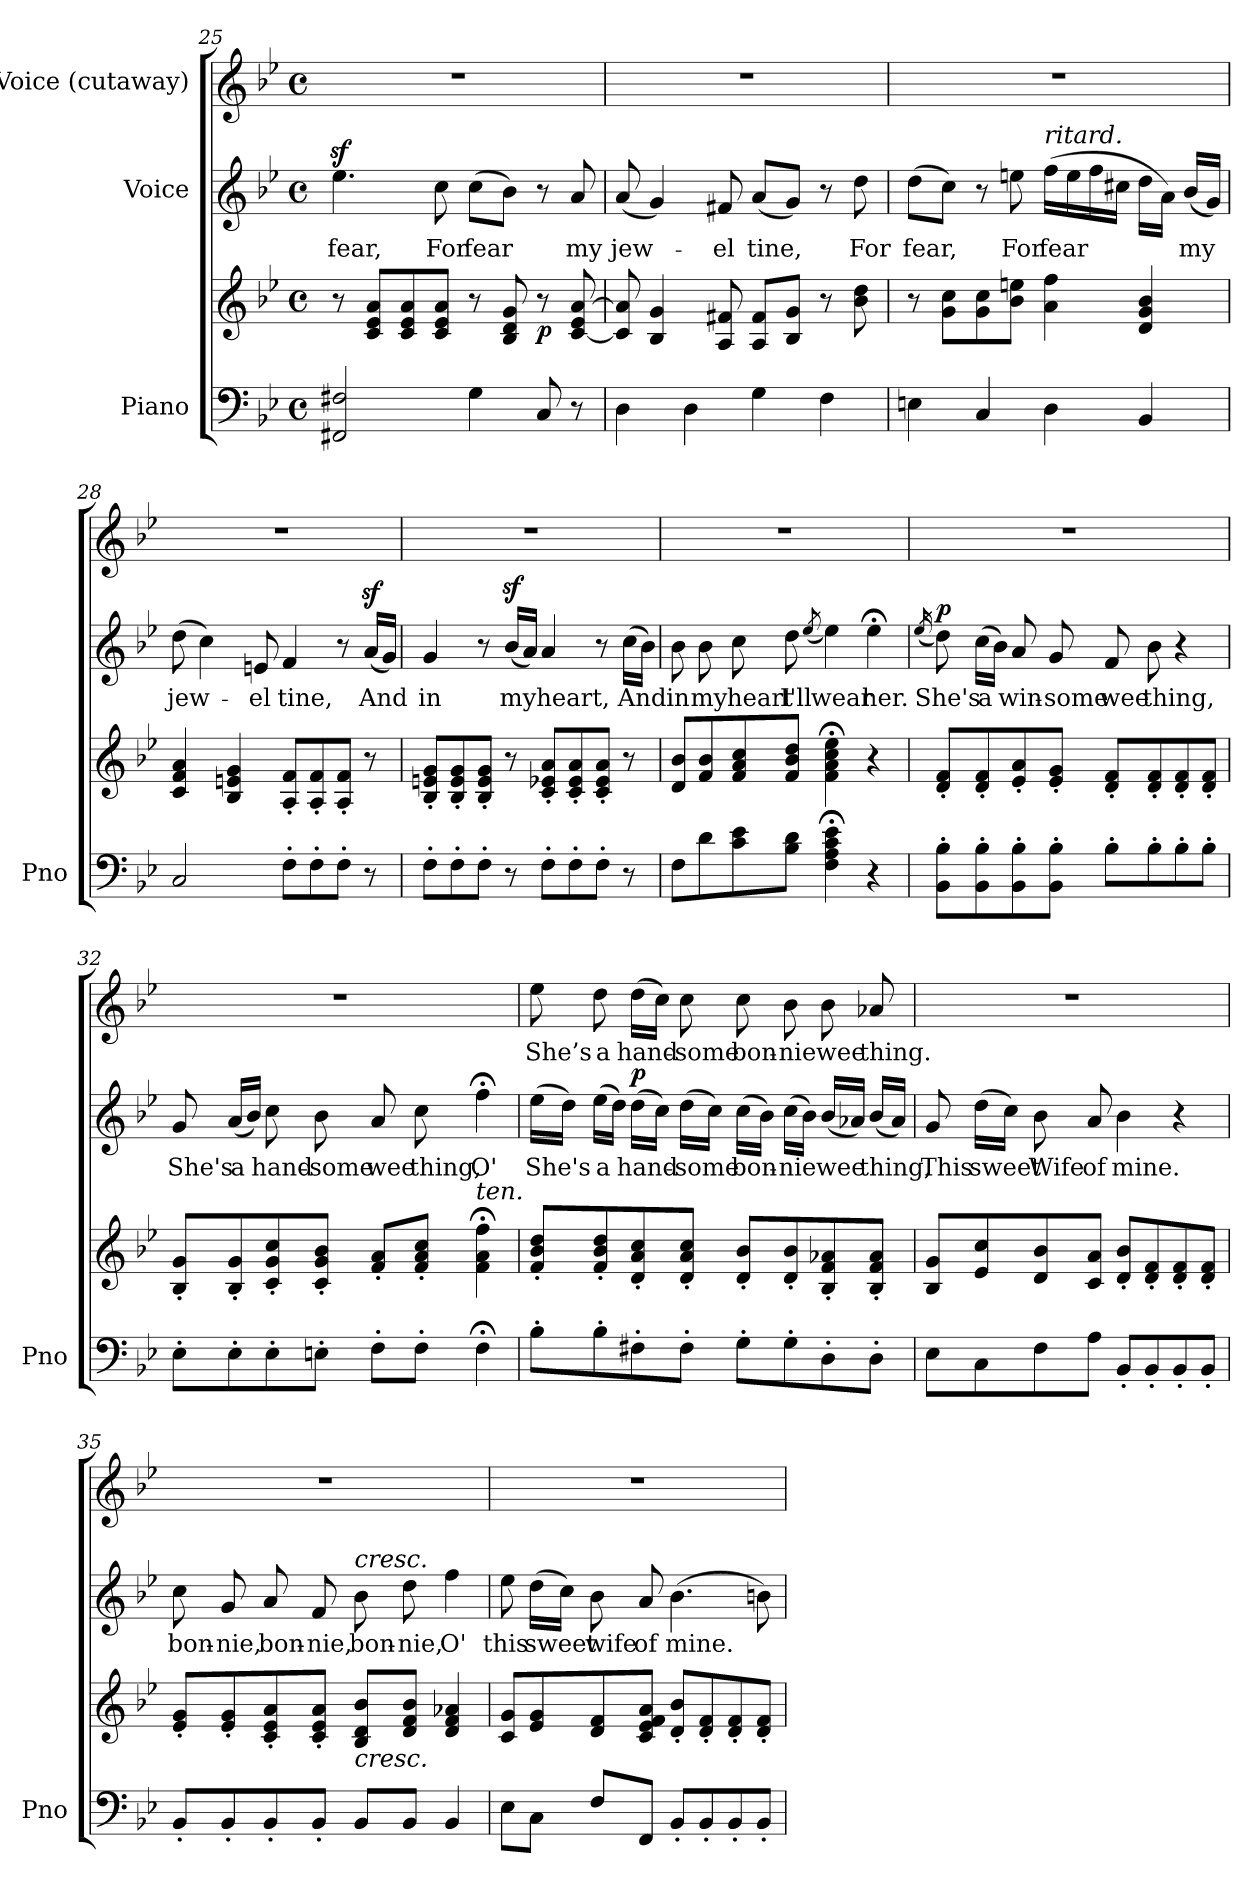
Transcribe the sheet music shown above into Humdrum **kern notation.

**kern	**kern	**dynam	**kern	**text	**dynam	**kern	**text
*part3	*part3	*part3	*part2	*part2	*part2	*part1	*part1
*staff4	*staff3	*staff3/4	*staff2	*staff2	*staff2	*staff1	*staff1
*I"Piano	*	*	*I"Voice	*	*	*I"Voice (cutaway)	*
*I'Pno	*	*	*	*	*	*	*
*clefF4	*clefG2	*	*clefG2	*	*	*clefG2	*
*k[b-e-]	*k[b-e-]	*	*k[b-e-]	*	*	*k[b-e-]	*
*M4/4	*M4/4	*	*M4/4	*	*	*M4/4	*
*met(c)	*met(c)	*	*met(c)	*	*	*met(c)	*
=25	=25	=25	=25	=25	=25	=25	=25
2FF#X/ 2F#X/	8r	.	4.ee-z>\	fear,	.	1r	.
.	8c/ 8e-/ 8a/L	.	.	.	.	.	.
.	8c/ 8e-/ 8a/	.	.	.	.	.	.
!	!	!	!	!	!LO:DY:a	!	!
.	8c/ 8e-/ 8a/J	.	8cc\	For	other-dynamics	.	.
4G\	8r	.	(8cc\L	fear	.	.	.
.	8B-/ 8d/ 8g/	.	8b-\J)	.	.	.	.
!	!	!LO:DY:b	!	!	!	!	!
8C/	8r	p	8r	.	.	.	.
8r	[8c/ 8e-/ [8a/	.	8a/	my	.	.	.
=26	=26	=26	=26	=26	=26	=26	=26
4D\	8c/] 8a/]	.	(8a/	jew-	.	1r	.
.	4B-/ 4g/	.	4g/)	.	.	.	.
4D\	.	.	.	.	.	.	.
.	8A/ 8f#X/	.	8f#X/	-el	.	.	.
4G\	8A/ 8f#/L	.	(8a/L	tine,	.	.	.
.	8B-/ 8g/J	.	8g/J)	.	.	.	.
4F\	8r	.	8r	.	.	.	.
.	8b-\ 8dd\	.	8dd\	For	.	.	.
=27	=27	=27	=27	=27	=27	=27	=27
4En\	8r	.	(8dd\L	fear,	.	1r	.
.	8g\ 8cc\L	.	8cc\J)	.	.	.	.
4C/	8g\ 8cc\	.	8r	.	.	.	.
.	8b-\ 8een\J	.	8een\	For	.	.	.
!	!	!	!LO:TX:a:i:t=ritard.	!	!	!	!
4D\	4a\ 4ff\	.	(16ff\LL	fear	.	.	.
.	.	.	16ee\	.	.	.	.
.	.	.	16ff\	.	.	.	.
.	.	.	16cc#X\JJ	.	.	.	.
4BB-/	4d/ 4g/ 4b-/	.	16dd\LL	.	.	.	.
.	.	.	16a\JJ)	.	.	.	.
.	.	.	(16b-/LL	my	.	.	.
.	.	.	16g/JJ)	.	.	.	.
=28	=28	=28	=28	=28	=28	=28	=28
2C/	4c/ 4f/ 4a/	.	(8dd\	jew-	.	1r	.
.	.	.	4cc\)	.	.	.	.
.	4B-/ 4en/ 4g/	.	.	.	.	.	.
.	.	.	8en/	-el	.	.	.
8F'\L	8A/' 8f/'L	.	4f/	tine,	.	.	.
8F'\	8A/' 8f/'	.	.	.	.	.	.
8F'\J	8A/' 8f/'J	.	8r	.	.	.	.
8r	8r	.	(16az>/LL	And	.	.	.
.	.	.	16g/JJ)	.	.	.	.
=29	=29	=29	=29	=29	=29	=29	=29
8F'\L	8B-/' 8en/' 8g/'L	.	4g/	in	.	1r	.
8F'\	8B-/' 8e/' 8g/'	.	.	.	.	.	.
8F'\J	8B-/' 8e/' 8g/'J	.	8r	.	.	.	.
8r	8r	.	(16b-z>/LL	my	.	.	.
.	.	.	16a/JJ)	.	.	.	.
8F'\L	8c/' 8e-X/' 8a/'L	.	4a/	heart,	.	.	.
8F'\	8c/' 8e-/' 8a/'	.	.	.	.	.	.
8F'\J	8c/' 8e-/' 8a/'J	.	8r	.	.	.	.
8r	8r	.	(16cc\LL	And	.	.	.
.	.	.	16b-\JJ)	.	.	.	.
=30	=30	=30	=30	=30	=30	=30	=30
!	!	!	!	!	!LO:DY:a	!	!
8F\L	8d/ 8b-/L	.	8b-\	in	other-dynamics	1r	.
8d\	8f/ 8b-/	.	8b-\	my	.	.	.
8c\ 8e-\	8f/ 8a/ 8cc/	.	8cc\	heart	.	.	.
8B-\ 8d\J	8f/ 8b-/ 8dd/J	.	8dd\	I'll	.	.	.
.	.	.	(8qee-/	.	.	.	.
4F\;< 4A\;< 4c\;< 4e-\;<	4f\;< 4a\;< 4cc\;< 4ee-\;<	.	4ee-\)	wear	.	.	.
4r	4r	.	4ee-;<\	her.	.	.	.
=31	=31	=31	=31	=31	=31	=31	=31
.	.	.	(16qee-/	.	.	.	.
!	!	!	!	!	!LO:DY:a	!	!
8BB-\' 8B-\'L	8d/' 8f/'L	.	8dd\)	She's	p	1r	.
8BB-\' 8B-\'	8d/' 8f/'	.	(16cc\LL	a	.	.	.
.	.	.	16b-\JJ)	.	.	.	.
8BB-\' 8B-\'	8e-/' 8a/'	.	8a/	win-	.	.	.
8BB-\' 8B-\'J	8e-/' 8g/'J	.	8g/	-some	.	.	.
8B-'\L	8d/' 8f/'L	.	8f/	wee	.	.	.
8B-'\	8d/' 8f/'	.	8b-\	thing,	.	.	.
8B-'\	8d/' 8f/'	.	4r	.	.	.	.
8B-'\J	8d/' 8f/'J	.	.	.	.	.	.
=32	=32	=32	=32	=32	=32	=32	=32
8E-'\L	8B-/' 8g/'L	.	8g/	She's	.	1r	.
8E-'\	8B-/' 8g/'	.	(16a/LL	a	.	.	.
.	.	.	16b-/JJ)	.	.	.	.
8E-'\	8c/' 8g/' 8cc/'	.	8cc\	hand-	.	.	.
8En'\J	8c/' 8g/' 8b-/'J	.	8b-\	-some	.	.	.
8F'\L	8f/' 8a/'L	.	8a/	wee	.	.	.
8F'\J	8f/' 8a/' 8cc/'J	.	8cc\	thing,	.	.	.
!	!LO:TX:i:t=ten.	!	!	!	!	!	!
4F;<\	4f\;< 4a\;< 4ff\;<	.	4ff;<\	O'	.	.	.
=33	=33	=33	=33	=33	=33	=33	=33
!	!	!LO:DY:b	!	!	!	!	!
!	!	!LO:DY:n=1:b	!	!	!	!	!
8B-'\L	8f/' 8b-/' 8dd/'L	p other-dynamics	(16ee-\LL	She's	.	8ee-\	She’s
.	.	.	16dd\JJ)	.	.	.	.
8B-'\	8f/' 8b-/' 8dd/'	.	(16ee-\LL	a	.	8dd\	a
.	.	.	16dd\JJ)	.	.	.	.
!	!	!	!	!	!LO:DY:a	!	!
8F#X'\	8d/' 8a/' 8cc/'	.	(16dd\LL	hand-	p	(16dd\LL	hand-
.	.	.	16cc\JJ)	.	.	16cc\JJ)	.
8F#'\J	8d/' 8a/' 8cc/'J	.	(16dd\LL	-some	.	8cc\	-some
.	.	.	16cc\JJ)	.	.	.	.
8G'\L	8d/' 8b-/'L	.	(16cc\LL	bon-	.	8cc\	bon-
.	.	.	16b-\JJ)	.	.	.	.
8G'\	8d/' 8b-/'	.	(16cc\LL	-nie	.	8b-\	-nie
.	.	.	16b-\JJ)	.	.	.	.
8D'\	8B-/' 8f/' 8a-X/'	.	(16b-/LL	wee	.	8b-\	wee
.	.	.	16a-X/JJ)	.	.	.	.
8D'\J	8B-/' 8f/' 8a-/'J	.	(16b-/LL	thing,	.	8a-X/	thing.
.	.	.	16a-/JJ)	.	.	.	.
=34	=34	=34	=34	=34	=34	=34	=34
8E-\L	8B-/ 8g/L	.	8g/	This	.	1r	.
8C\	8e-/ 8cc/	.	(16dd\LL	sweet	.	.	.
.	.	.	16cc\JJ)	.	.	.	.
8F\	8d/ 8b-/	.	8b-\	Wife	.	.	.
8A\J	8c/ 8a/J	.	8a/	of	.	.	.
8BB-'/L	8d/' 8b-/'L	.	4b-\	mine.	.	.	.
8BB-'/	8d/' 8f/'	.	.	.	.	.	.
8BB-'/	8d/' 8f/'	.	4r	.	.	.	.
8BB-'/J	8d/' 8f/'J	.	.	.	.	.	.
=35	=35	=35	=35	=35	=35	=35	=35
8BB-'/L	8e-/' 8g/'L	.	8cc\	bon-	.	1r	.
8BB-'/	8e-/' 8g/'	.	8g/	-nie,	.	.	.
8BB-'/	8c/' 8e-/' 8a/'	.	8a/	bon-	.	.	.
8BB-'/J	8c/' 8e-/' 8a/'J	.	8f/	-nie,	.	.	.
!	!	!	!LO:TX:a:i:t=cresc.	!	!	!	!
!	!LO:TX:b:i:t=cresc.	!	!	!	!	!	!
8BB-/L	8B-/ 8d/ 8b-/L	.	8b-\	bon-	.	.	.
8BB-/J	8d/ 8f/ 8b-/J	.	8dd\	-nie,	.	.	.
4BB-/	4d/ 4f/ 4a-X/	.	4ff\	O'	.	.	.
=36	=36	=36	=36	=36	=36	=36	=36
8E-\L	8c/ 8g/L	.	8ee-\	this	.	1r	.
8C\J	8e-/ 8g/	.	(16dd\LL	sweet	.	.	.
.	.	.	16cc\JJ)	.	.	.	.
8F/L	8d/ 8f/	.	8b-\	wife	.	.	.
8FF/J	8c/ 8e-/ 8f/ 8a/J	.	8a/	of	.	.	.
8BB-'/L	8d/' 8b-/'L	.	(4.b-\	mine.	.	.	.
8BB-'/	8d/' 8f/'	.	.	.	.	.	.
8BB-'/	8d/' 8f/'	.	.	.	.	.	.
8BB-'/J	8d/' 8f/'J	.	8bn\)	.	.	.	.
=	=	=	=	=	=	=	=
*-	*-	*-	*-	*-	*-	*-	*-
